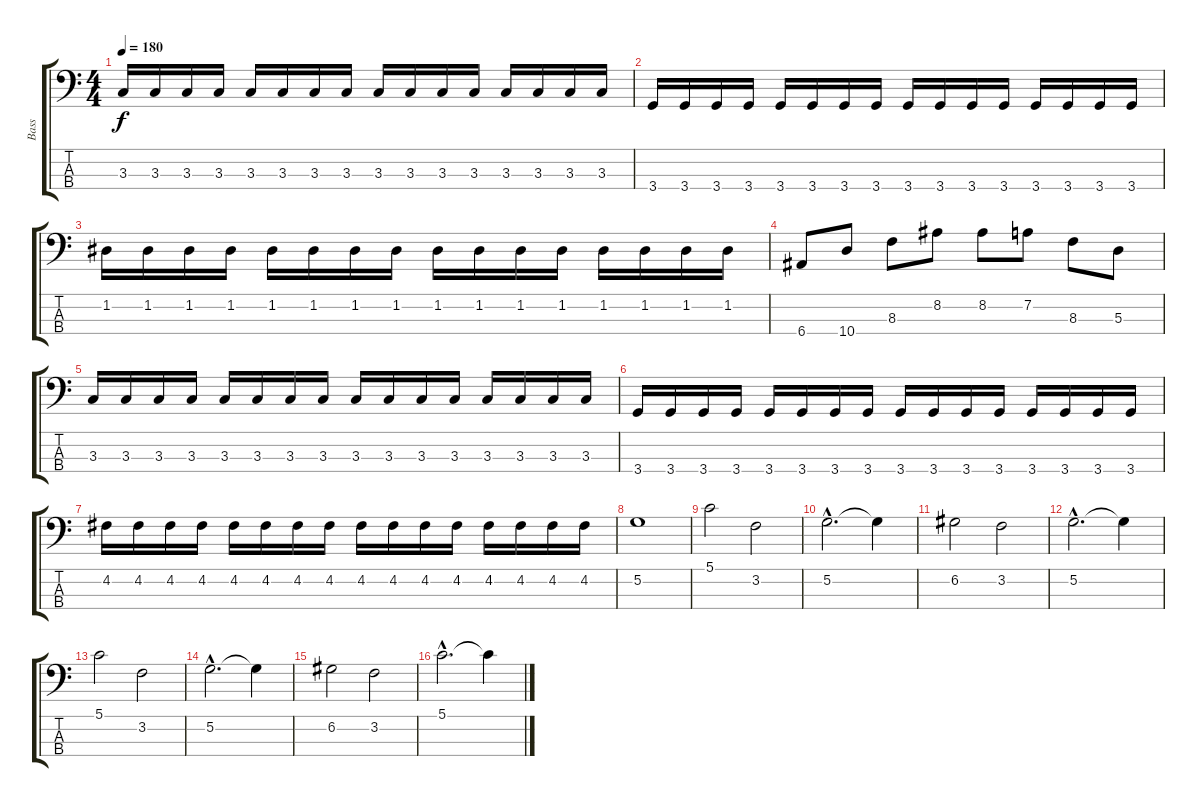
\track ("Bass" "Bass") {instrument electricbassfinger}
\staff {score tabs}
\tuning (G2 D2 A1 E1) {hide}
\ts (4 4)
\tempo 180
\clef f4
\ks c
3.3.16{dy f} 3.3.16 3.3.16 3.3.16 3.3.16 3.3.16 3.3.16 3.3.16 3.3.16 3.3.16 3.3.16 3.3.16 3.3.16 3.3.16 3.3.16 3.3.16 |
3.4.16 3.4.16 3.4.16 3.4.16 3.4.16 3.4.16 3.4.16 3.4.16 3.4.16 3.4.16 3.4.16 3.4.16 3.4.16 3.4.16 3.4.16 3.4.16 |
1.2.16 1.2.16 1.2.16 1.2.16 1.2.16 1.2.16 1.2.16 1.2.16 1.2.16 1.2.16 1.2.16 1.2.16 1.2.16 1.2.16 1.2.16 1.2.16 |
6.4.8 10.4.8 8.3.8 8.2.8 8.2.8 7.2.8 8.3.8 5.3.8 |
3.3.16 3.3.16 3.3.16 3.3.16 3.3.16 3.3.16 3.3.16 3.3.16 3.3.16 3.3.16 3.3.16 3.3.16 3.3.16 3.3.16 3.3.16 3.3.16 |
3.4.16 3.4.16 3.4.16 3.4.16 3.4.16 3.4.16 3.4.16 3.4.16 3.4.16 3.4.16 3.4.16 3.4.16 3.4.16 3.4.16 3.4.16 3.4.16 |
4.2.16 4.2.16 4.2.16 4.2.16 4.2.16 4.2.16 4.2.16 4.2.16 4.2.16 4.2.16 4.2.16 4.2.16 4.2.16 4.2.16 4.2.16 4.2.16 |
5.2.1 |
5.1.2 3.2.2 |
5.2{hac}.2{d} 5.2{t}.4 |
6.2.2 3.2.2 |
5.2{hac}.2{d} 5.2{t}.4 |
5.1.2 3.2.2 |
5.2{hac}.2{d} 5.2{t}.4 |
6.2.2 3.2.2 |
5.1{hac}.2{d} 5.1{t}.4
